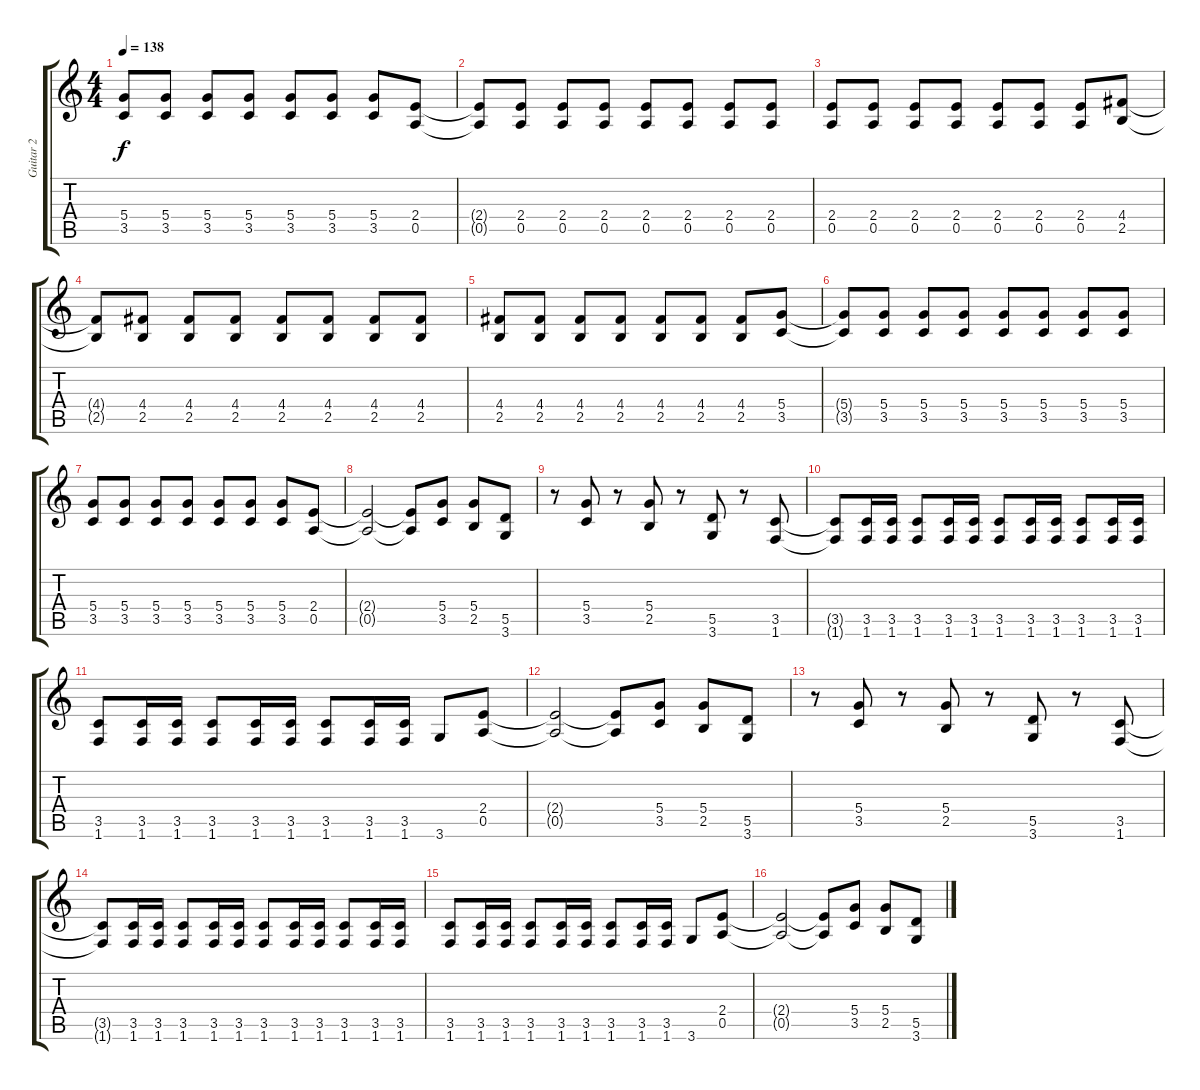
\track ("Guitar 2" "Guitar 2") {instrument overdrivenguitar}
\staff {score tabs}
\tuning (E4 B3 G3 D3 A2 E2) {hide}
\ts (4 4)
\tempo 138
\clef g2
\ks c
(5.4 3.5).8{dy f} (5.4 3.5).8 (5.4 3.5).8 (5.4 3.5).8 (5.4 3.5).8 (5.4 3.5).8 (5.4 3.5).8 (2.4 0.5).8 |
(2.4{t} 0.5{t}).8 (2.4 0.5).8 (2.4 0.5).8 (2.4 0.5).8 (2.4 0.5).8 (2.4 0.5).8 (2.4 0.5).8 (2.4 0.5).8 |
(2.4 0.5).8 (2.4 0.5).8 (2.4 0.5).8 (2.4 0.5).8 (2.4 0.5).8 (2.4 0.5).8 (2.4 0.5).8 (4.4 2.5).8 |
(4.4{t} 2.5{t}).8 (4.4 2.5).8 (4.4 2.5).8 (4.4 2.5).8 (4.4 2.5).8 (4.4 2.5).8 (4.4 2.5).8 (4.4 2.5).8 |
(4.4 2.5).8 (4.4 2.5).8 (4.4 2.5).8 (4.4 2.5).8 (4.4 2.5).8 (4.4 2.5).8 (4.4 2.5).8 (5.4 3.5).8 |
(5.4{t} 3.5{t}).8 (5.4 3.5).8 (5.4 3.5).8 (5.4 3.5).8 (5.4 3.5).8 (5.4 3.5).8 (5.4 3.5).8 (5.4 3.5).8 |
(5.4 3.5).8 (5.4 3.5).8 (5.4 3.5).8 (5.4 3.5).8 (5.4 3.5).8 (5.4 3.5).8 (5.4 3.5).8 (2.4 0.5).8 |
(2.4{t} 0.5{t}).2 (2.4{t} 0.5{t}).8 (5.4 3.5).8 (5.4 2.5).8 (5.5 3.6).8 |
r.8 (5.4 3.5).8 r.8 (5.4 2.5).8 r.8 (5.5 3.6).8 r.8 (3.5 1.6).8 |
(3.5{t} 1.6{t}).8 (3.5 1.6).16 (3.5 1.6).16 (3.5 1.6).8 (3.5 1.6).16 (3.5 1.6).16 (3.5 1.6).8 (3.5 1.6).16 (3.5 1.6).16 (3.5 1.6).8 (3.5 1.6).16 (3.5 1.6).16 |
(3.5 1.6).8 (3.5 1.6).16 (3.5 1.6).16 (3.5 1.6).8 (3.5 1.6).16 (3.5 1.6).16 (3.5 1.6).8 (3.5 1.6).16 (3.5 1.6).16 3.6.8 (2.4 0.5).8 |
(2.4{t} 0.5{t}).2 (2.4{t} 0.5{t}).8 (5.4 3.5).8 (5.4 2.5).8 (5.5 3.6).8 |
r.8 (5.4 3.5).8 r.8 (5.4 2.5).8 r.8 (5.5 3.6).8 r.8 (3.5 1.6).8 |
(3.5{t} 1.6{t}).8 (3.5 1.6).16 (3.5 1.6).16 (3.5 1.6).8 (3.5 1.6).16 (3.5 1.6).16 (3.5 1.6).8 (3.5 1.6).16 (3.5 1.6).16 (3.5 1.6).8 (3.5 1.6).16 (3.5 1.6).16 |
(3.5 1.6).8 (3.5 1.6).16 (3.5 1.6).16 (3.5 1.6).8 (3.5 1.6).16 (3.5 1.6).16 (3.5 1.6).8 (3.5 1.6).16 (3.5 1.6).16 3.6.8 (2.4 0.5).8 |
(2.4{t} 0.5{t}).2 (2.4{t} 0.5{t}).8 (5.4 3.5).8 (5.4 2.5).8 (5.5 3.6).8
